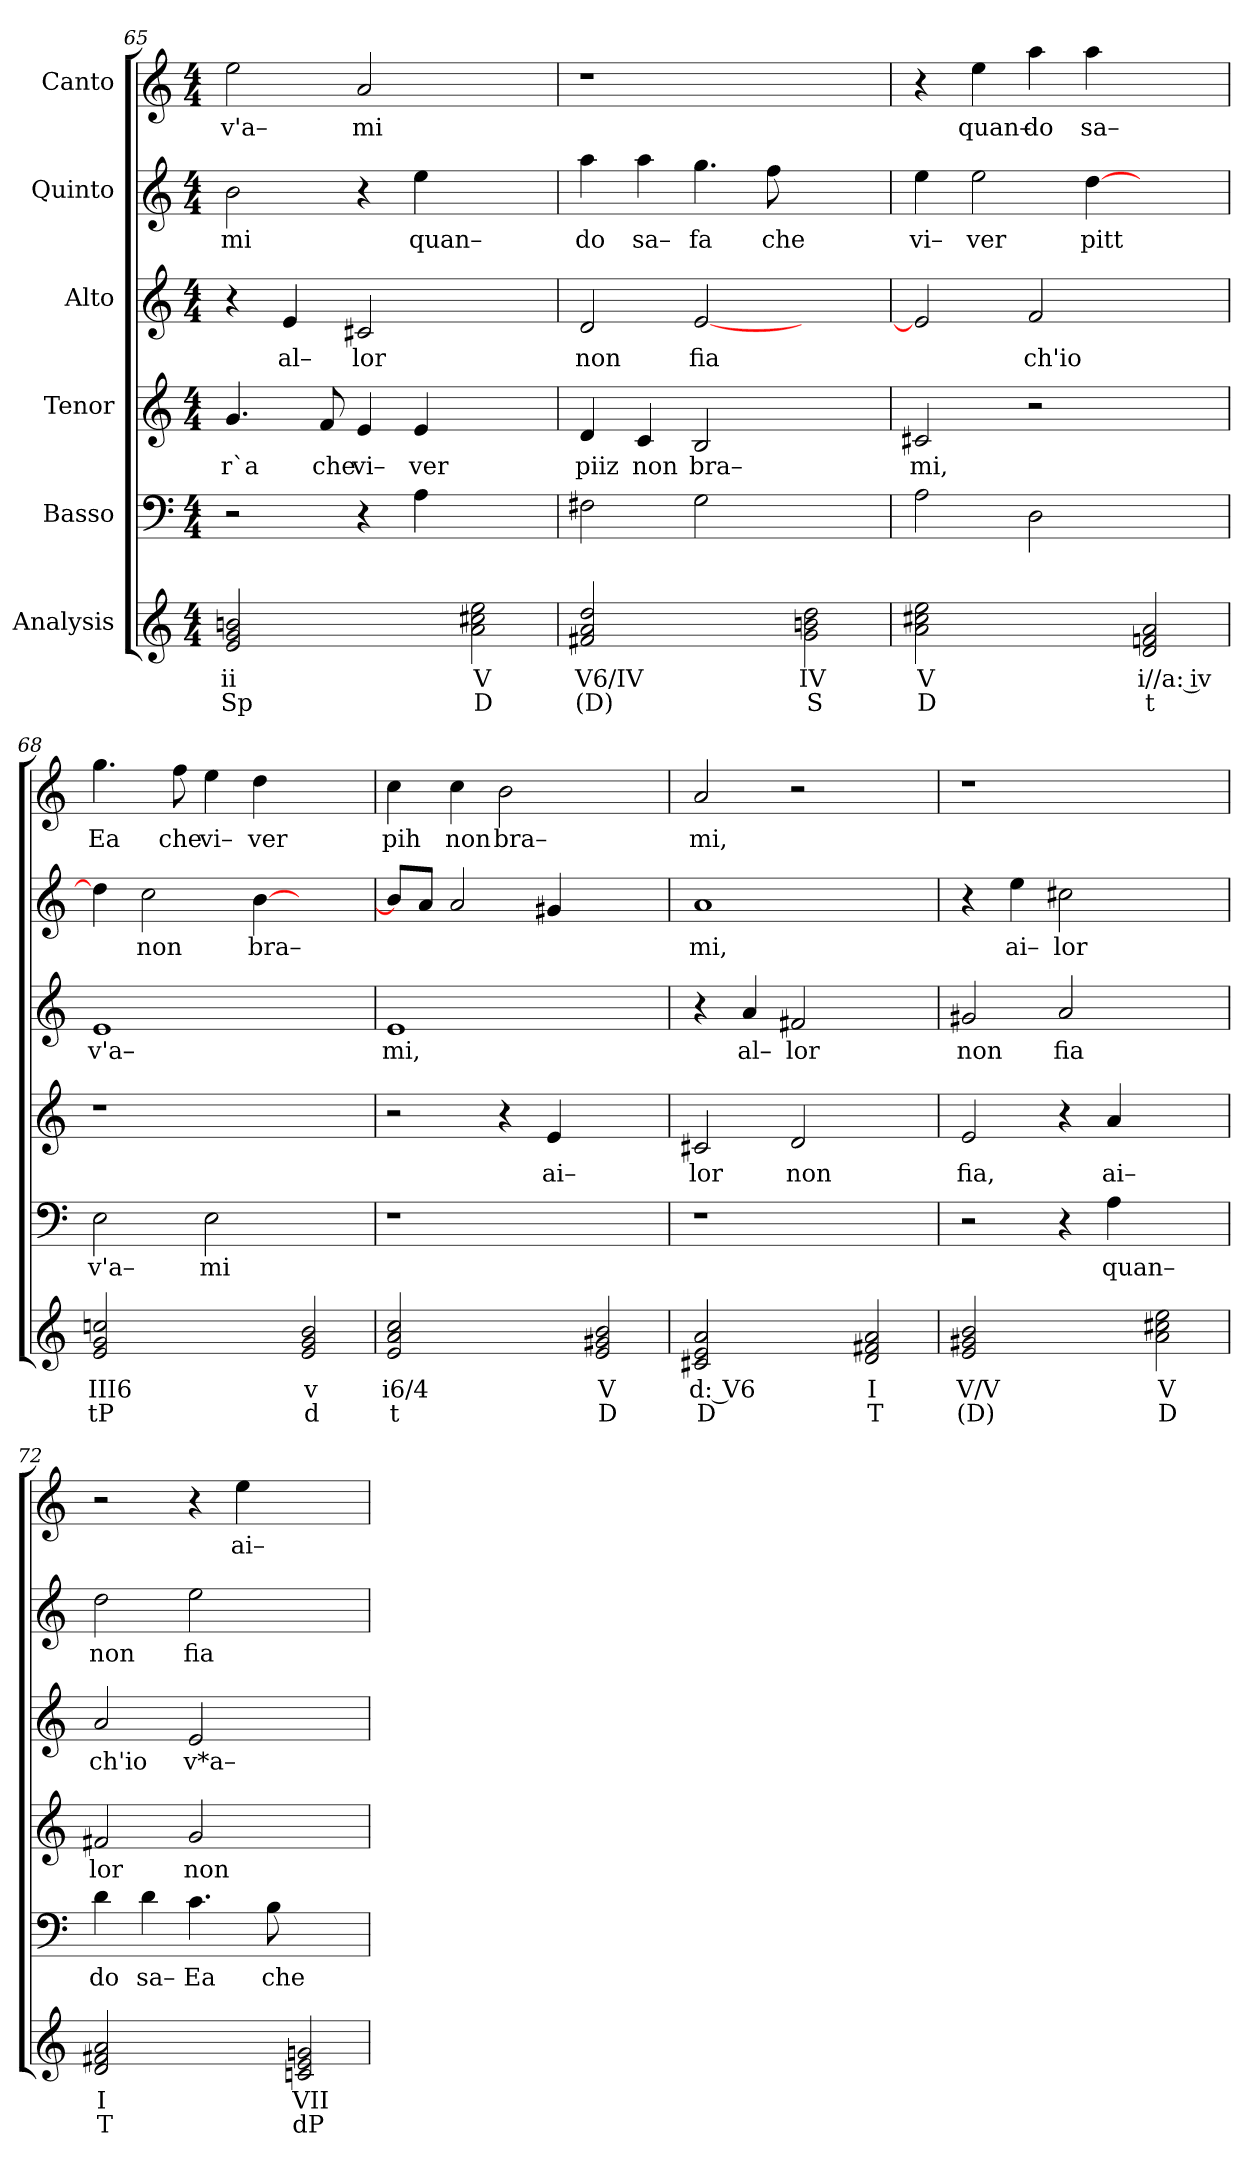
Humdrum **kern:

**kern	**text	**text	**kern	**text	**kern	**text	**kern	**text	**kern	**text	**kern	**text
*part6	*part6	*part6	*part5	*part5	*part4	*part4	*part3	*part3	*part2	*part2	*part1	*part1
*staff6	*staff6	*staff6	*staff5	*staff5	*staff4	*staff4	*staff3	*staff3	*staff2	*staff2	*staff1	*staff1
*I"Analysis	*	*	*I"Basso	*	*I"Tenor	*	*I"Alto	*	*I"Quinto	*	*I"Canto	*
*	*	*	*clefF4	*	*clefG2	*	*clefG2	*	*clefG2	*	*clefG2	*
*k[]	*	*	*k[]	*	*k[]	*	*k[]	*	*k[]	*	*k[]	*
*M4/4	*	*	*M4/4	*	*M4/4	*	*M4/4	*	*M4/4	*	*M4/4	*
=65	=65	=65	=65	=65	=65	=65	=65	=65	=65	=65	=65	=65
!	!	!	!	!	!	!LO:LY:b	!	!	!	!	!	!
!	!	!	!	!	!	!	!	!	!	!LO:LY:b	!	!
!	!	!	!	!	!	!	!	!	!	!	!	!LO:LY:b
2e 2g 2bn	ii	Sp	2r	.	4.g/	r`a	4r	.	2b\	mi	2ee\	v'a–
!	!	!	!	!	!	!	!	!LO:LY:b	!	!	!	!
.	.	.	.	.	.	.	4e/	al–	.	.	.	.
!	!	!	!	!	!	!LO:LY:b	!	!	!	!	!	!
.	.	.	.	.	8f/	che	.	.	.	.	.	.
!	!	!	!	!	!	!LO:LY:b	!	!	!	!	!	!
!	!	!	!	!	!	!	!	!LO:LY:b	!	!	!	!
!	!	!	!	!	!	!	!	!	!	!	!	!LO:LY:b
2ryy	.	.	4r	.	4e/	vi–	2c#X/	lor	4r	.	2a/	mi
!	!	!	!	!	!	!LO:LY:b	!	!	!	!	!	!
!	!	!	!	!	!	!	!	!	!	!LO:LY:b	!	!
.	.	.	4A\	.	4e/	ver	.	.	4ee\	quan–	.	.
2a 2cc#X 2ee	V	D	2ryy	.	2ryy	.	2ryy	.	2ryy	.	2ryy	.
=66	=66	=66	=66	=66	=66	=66	=66	=66	=66	=66	=66	=66
!	!	!	!	!	!	!LO:LY:b	!	!	!	!	!	!
!	!	!	!	!	!	!	!	!LO:LY:b	!	!	!	!
!	!	!	!	!	!	!	!	!	!	!LO:LY:b	!	!
2f#X 2a 2dd	V6/IV	(D)	2F#X\	.	4d/	piiz	2d/	non	4aa\	do	1r	.
!	!	!	!	!	!	!LO:LY:b	!	!	!	!	!	!
!	!	!	!	!	!	!	!	!	!	!LO:LY:b	!	!
.	.	.	.	.	4c/	non	.	.	4aa\	sa–	.	.
!	!	!	!	!	!	!LO:LY:b	!	!	!	!	!	!
!	!	!	!	!	!	!	!	!LO:LY:b	!	!	!	!
!	!	!	!	!	!	!	!	!	!	!LO:LY:b	!	!
2ryy	.	.	2G\	.	2B/	bra–	[2e/	fia	4.gg\	fa	.	.
!	!	!	!	!	!	!	!	!	!	!LO:LY:b	!	!
.	.	.	.	.	.	.	.	.	8ff\	che	.	.
2g 2bn 2dd	IV	S	2ryy	.	2ryy	.	2ryy	.	2ryy	.	2ryy	.
=67	=67	=67	=67	=67	=67	=67	=67	=67	=67	=67	=67	=67
!	!	!	!	!	!	!LO:LY:b	!	!	!	!	!	!
!	!	!	!	!	!	!	!	!	!	!LO:LY:b	!	!
2a 2cc#X 2ee	V	D	2A\	.	2c#X/	mi,	2e/]	.	4ee\	vi–	4r	.
!	!	!	!	!	!	!	!	!	!	!LO:LY:b	!	!
!	!	!	!	!	!	!	!	!	!	!	!	!LO:LY:b
.	.	.	.	.	.	.	.	.	2ee\	ver	4ee\	quan–
!	!	!	!	!	!	!	!	!LO:LY:b	!	!	!	!
!	!	!	!	!	!	!	!	!	!	!	!	!LO:LY:b
2ryy	.	.	2D\	.	2r	.	2f/	ch'io	.	.	4aa\	do
!	!	!	!	!	!	!	!	!	!	!LO:LY:b	!	!
!	!	!	!	!	!	!	!	!	!	!	!	!LO:LY:b
.	.	.	.	.	.	.	.	.	[4dd\	pitt	4aa\	sa–
2d 2fn 2a	i//a: iv	t	2ryy	.	2ryy	.	2ryy	.	2ryy	.	2ryy	.
=68	=68	=68	=68	=68	=68	=68	=68	=68	=68	=68	=68	=68
!	!	!	!	!LO:LY:b	!	!	!	!	!	!	!	!
!	!	!	!	!	!	!	!	!LO:LY:b	!	!	!	!
!	!	!	!	!	!	!	!	!	!	!	!	!LO:LY:b
2e 2g 2ccn	III6	tP	2E\	v'a–	1r	.	1e	v'a–	4dd\]	.	4.gg\	Ea
!	!	!	!	!	!	!	!	!	!	!LO:LY:b	!	!
.	.	.	.	.	.	.	.	.	2cc\	non	.	.
!	!	!	!	!	!	!	!	!	!	!	!	!LO:LY:b
.	.	.	.	.	.	.	.	.	.	.	8ff\	che
!	!	!	!	!LO:LY:b	!	!	!	!	!	!	!	!
!	!	!	!	!	!	!	!	!	!	!	!	!LO:LY:b
2ryy	.	.	2E\	mi	.	.	.	.	.	.	4ee\	vi–
!	!	!	!	!	!	!	!	!	!	!LO:LY:b	!	!
!	!	!	!	!	!	!	!	!	!	!	!	!LO:LY:b
.	.	.	.	.	.	.	.	.	[4b\	bra–	4dd\	ver
2e 2g 2b	v	d	2ryy	.	2ryy	.	2ryy	.	2ryy	.	2ryy	.
=69	=69	=69	=69	=69	=69	=69	=69	=69	=69	=69	=69	=69
!	!	!	!	!	!	!	!	!LO:LY:b	!	!	!	!
!	!	!	!	!	!	!	!	!	!	!	!	!LO:LY:b
2e 2a 2cc	i6/4	t	1r	.	2r	.	1e	mi,	8b/L]	.	4cc\	pih
.	.	.	.	.	.	.	.	.	8a/J	.	.	.
!	!	!	!	!	!	!	!	!	!	!	!	!LO:LY:b
.	.	.	.	.	.	.	.	.	2a/	.	4cc\	non
!	!	!	!	!	!	!	!	!	!	!	!	!LO:LY:b
2ryy	.	.	.	.	4r	.	.	.	.	.	2b\	bra–
!	!	!	!	!	!	!LO:LY:b	!	!	!	!	!	!
.	.	.	.	.	4e/	ai–	.	.	4g#X/	.	.	.
2e 2g#X 2b	V	D	2ryy	.	2ryy	.	2ryy	.	2ryy	.	2ryy	.
=70	=70	=70	=70	=70	=70	=70	=70	=70	=70	=70	=70	=70
!	!	!	!	!	!	!LO:LY:b	!	!	!	!	!	!
!	!	!	!	!	!	!	!	!	!	!LO:LY:b	!	!
!	!	!	!	!	!	!	!	!	!	!	!	!LO:LY:b
2c#X 2e 2a	d: V6	D	1r	.	2c#X/	lor	4r	.	1a	mi,	2a/	mi,
!	!	!	!	!	!	!	!	!LO:LY:b	!	!	!	!
.	.	.	.	.	.	.	4a/	al–	.	.	.	.
!	!	!	!	!	!	!LO:LY:b	!	!	!	!	!	!
!	!	!	!	!	!	!	!	!LO:LY:b	!	!	!	!
2ryy	.	.	.	.	2d/	non	2f#X/	lor	.	.	2r	.
2d 2f#X 2a	I	T	2ryy	.	2ryy	.	2ryy	.	2ryy	.	2ryy	.
=71	=71	=71	=71	=71	=71	=71	=71	=71	=71	=71	=71	=71
!	!	!	!	!	!	!LO:LY:b	!	!	!	!	!	!
!	!	!	!	!	!	!	!	!LO:LY:b	!	!	!	!
2e 2g#X 2b	V/V	(D)	2r	.	2e/	fia,	2g#X/	non	4r	.	1r	.
!	!	!	!	!	!	!	!	!	!	!LO:LY:b	!	!
.	.	.	.	.	.	.	.	.	4ee\	ai–	.	.
!	!	!	!	!	!	!	!	!LO:LY:b	!	!	!	!
!	!	!	!	!	!	!	!	!	!	!LO:LY:b	!	!
2ryy	.	.	4r	.	4r	.	2a/	fia	2cc#X\	lor	.	.
!	!	!	!	!LO:LY:b	!	!	!	!	!	!	!	!
!	!	!	!	!	!	!LO:LY:b	!	!	!	!	!	!
.	.	.	4A\	quan–	4a/	ai–	.	.	.	.	.	.
2a 2cc#X 2ee	V	D	2ryy	.	2ryy	.	2ryy	.	2ryy	.	2ryy	.
=72	=72	=72	=72	=72	=72	=72	=72	=72	=72	=72	=72	=72
!	!	!	!	!LO:LY:b	!	!	!	!	!	!	!	!
!	!	!	!	!	!	!LO:LY:b	!	!	!	!	!	!
!	!	!	!	!	!	!	!	!LO:LY:b	!	!	!	!
!	!	!	!	!	!	!	!	!	!	!LO:LY:b	!	!
2d 2f#X 2a	I	T	4d\	do	2f#X/	lor	2a/	ch'io	2dd\	non	2r	.
!	!	!	!	!LO:LY:b	!	!	!	!	!	!	!	!
.	.	.	4d\	sa–	.	.	.	.	.	.	.	.
!	!	!	!	!LO:LY:b	!	!	!	!	!	!	!	!
!	!	!	!	!	!	!LO:LY:b	!	!	!	!	!	!
!	!	!	!	!	!	!	!	!LO:LY:b	!	!	!	!
!	!	!	!	!	!	!	!	!	!	!LO:LY:b	!	!
2ryy	.	.	4.c\	Ea	2g/	non	2e/	v*a–	2ee\	fia	4r	.
!	!	!	!	!	!	!	!	!	!	!	!	!LO:LY:b
.	.	.	.	.	.	.	.	.	.	.	4ee\	ai–
!	!	!	!	!LO:LY:b	!	!	!	!	!	!	!	!
.	.	.	8B\	che	.	.	.	.	.	.	.	.
2cn 2e 2gn	VII	dP	2ryy	.	2ryy	.	2ryy	.	2ryy	.	2ryy	.
=	=	=	=	=	=	=	=	=	=	=	=	=
*-	*-	*-	*-	*-	*-	*-	*-	*-	*-	*-	*-	*-
